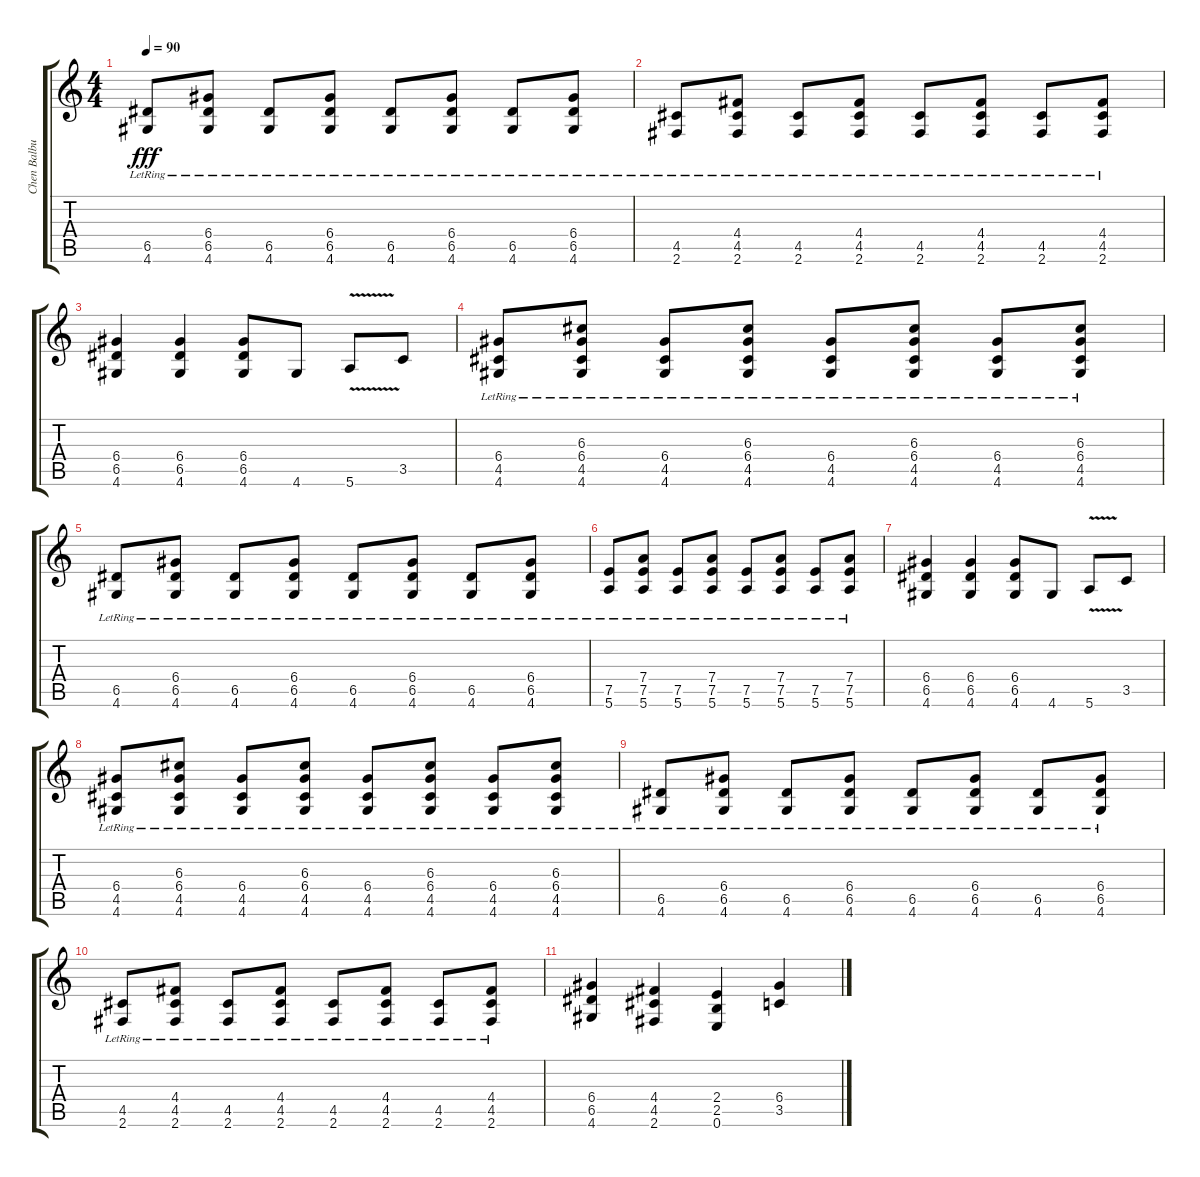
\track ("Chen Balbus" "Chen Balbu") {instrument distortionguitar}
\staff {score tabs}
\tuning (E4 B3 G3 D3 A2 E2) {hide}
\ts (4 4)
\tempo 90
\clef g2
\ks c
(6.5{lr} 4.6{lr}).8{dy fff} (6.4{lr} 6.5{lr} 4.6{lr}).8 (6.5{lr} 4.6{lr}).8 (6.4{lr} 6.5{lr} 4.6{lr}).8 (6.5{lr} 4.6{lr}).8 (6.4{lr} 6.5{lr} 4.6{lr}).8 (6.5{lr} 4.6{lr}).8 (6.4{lr} 6.5{lr} 4.6{lr}).8 |
(4.5{lr} 2.6{lr}).8 (4.4{lr} 4.5{lr} 2.6{lr}).8 (4.5{lr} 2.6{lr}).8 (4.4{lr} 4.5{lr} 2.6{lr}).8 (4.5{lr} 2.6{lr}).8 (4.4{lr} 4.5{lr} 2.6{lr}).8 (4.5{lr} 2.6{lr}).8 (4.4{lr} 4.5{lr} 2.6{lr}).8 |
(6.4 6.5 4.6).4 (6.4 6.5 4.6).4 (6.4 6.5 4.6).8 4.6.8 5.6{v}.8 3.5.8 |
(6.4{lr} 4.5{lr} 4.6{lr}).8 (6.3{lr} 6.4{lr} 4.5{lr} 4.6{lr}).8 (6.4{lr} 4.5{lr} 4.6{lr}).8 (6.3{lr} 6.4{lr} 4.5{lr} 4.6{lr}).8 (6.4{lr} 4.5{lr} 4.6{lr}).8 (6.3{lr} 6.4{lr} 4.5{lr} 4.6{lr}).8 (6.4{lr} 4.5{lr} 4.6{lr}).8 (6.3{lr} 6.4{lr} 4.5{lr} 4.6{lr}).8 |
(6.5{lr} 4.6{lr}).8 (6.4{lr} 6.5{lr} 4.6{lr}).8 (6.5{lr} 4.6{lr}).8 (6.4{lr} 6.5{lr} 4.6{lr}).8 (6.5{lr} 4.6{lr}).8 (6.4{lr} 6.5{lr} 4.6{lr}).8 (6.5{lr} 4.6{lr}).8 (6.4{lr} 6.5{lr} 4.6{lr}).8 |
(7.5{lr} 5.6{lr}).8 (7.4{lr} 7.5{lr} 5.6{lr}).8 (7.5{lr} 5.6{lr}).8 (7.4{lr} 7.5{lr} 5.6{lr}).8 (7.5{lr} 5.6{lr}).8 (7.4{lr} 7.5{lr} 5.6{lr}).8 (7.5{lr} 5.6{lr}).8 (7.4{lr} 7.5{lr} 5.6{lr}).8 |
(6.4 6.5 4.6).4 (6.4 6.5 4.6).4 (6.4 6.5 4.6).8 4.6.8 5.6{v}.8 3.5.8 |
(6.4{lr} 4.5{lr} 4.6{lr}).8 (6.3{lr} 6.4{lr} 4.5{lr} 4.6{lr}).8 (6.4{lr} 4.5{lr} 4.6{lr}).8 (6.3{lr} 6.4{lr} 4.5{lr} 4.6{lr}).8 (6.4{lr} 4.5{lr} 4.6{lr}).8 (6.3{lr} 6.4{lr} 4.5{lr} 4.6{lr}).8 (6.4{lr} 4.5{lr} 4.6{lr}).8 (6.3{lr} 6.4{lr} 4.5{lr} 4.6{lr}).8 |
(6.5{lr} 4.6{lr}).8 (6.4{lr} 6.5{lr} 4.6{lr}).8 (6.5{lr} 4.6{lr}).8 (6.4{lr} 6.5{lr} 4.6{lr}).8 (6.5{lr} 4.6{lr}).8 (6.4{lr} 6.5{lr} 4.6{lr}).8 (6.5{lr} 4.6{lr}).8 (6.4{lr} 6.5{lr} 4.6{lr}).8 |
(4.5{lr} 2.6{lr}).8 (4.4{lr} 4.5{lr} 2.6{lr}).8 (4.5{lr} 2.6{lr}).8 (4.4{lr} 4.5{lr} 2.6{lr}).8 (4.5{lr} 2.6{lr}).8 (4.4{lr} 4.5{lr} 2.6{lr}).8 (4.5{lr} 2.6{lr}).8 (4.4{lr} 4.5{lr} 2.6{lr}).8 |
(6.4 6.5 4.6).4 (4.4 4.5 2.6).4 (2.4 2.5 0.6).4 (6.4 3.5).4
